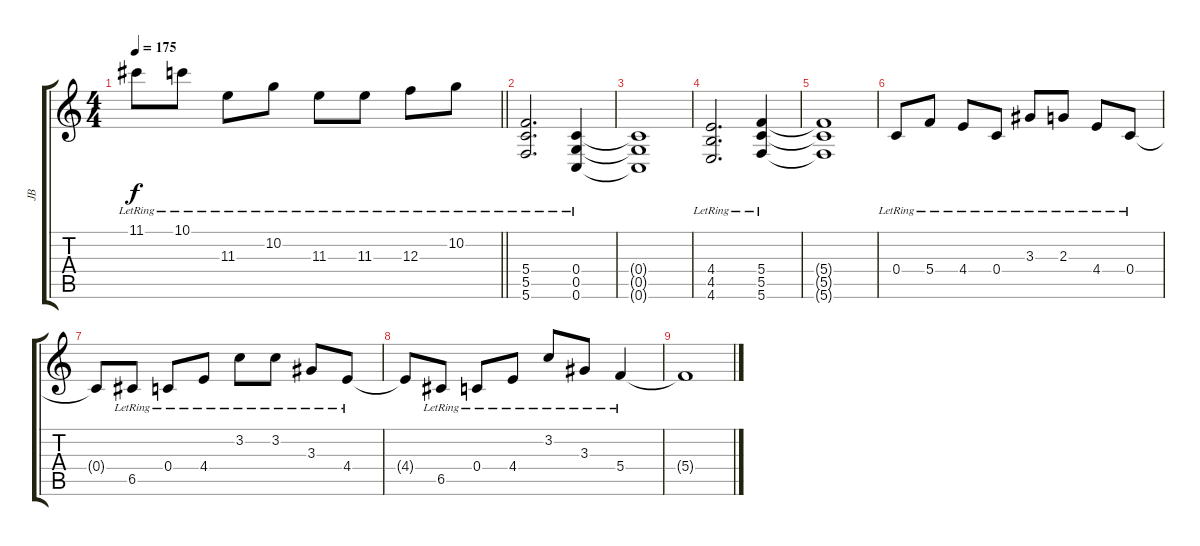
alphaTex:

\track ("JB" "JB") {instrument acousticguitarsteel}
\staff {score tabs}
\tuning (D4 A3 F3 C3 G2 C2) {hide}
\ts (4 4)
\tempo 175
\clef g2
\barLineRight lightlight
\ks c
11.1{lr}.8{dy f} 10.1{lr}.8 11.3{lr}.8 10.2{lr}.8 11.3{lr}.8 11.3{lr}.8 12.3{lr}.8 10.2{lr}.8 |
\section ("" "")
(5.4{lr} 5.5{lr} 5.6{lr}).2{d} (0.4{lr} 0.5{lr} 0.6{lr}).4 |
(0.4{t} 0.5{t} 0.6{t}).1 |
(4.4{lr} 4.5{lr} 4.6{lr}).2{d} (5.4{lr} 5.5{lr} 5.6{lr}).4 |
(5.4{t} 5.5{t} 5.6{t}).1 |
0.4{lr}.8 5.4{lr}.8 4.4{lr}.8 0.4{lr}.8 3.3{lr}.8 2.3{lr}.8 4.4{lr}.8 0.4{lr}.8 |
0.4{t}.8 6.5{lr}.8 0.4{lr}.8 4.4{lr}.8 3.2{lr}.8 3.2{lr}.8 3.3{lr}.8 4.4{lr}.8 |
4.4{t}.8 6.5{lr}.8 0.4{lr}.8 4.4{lr}.8 3.2{lr}.8 3.3{lr}.8 5.4{lr}.4 |
5.4{t}.1
